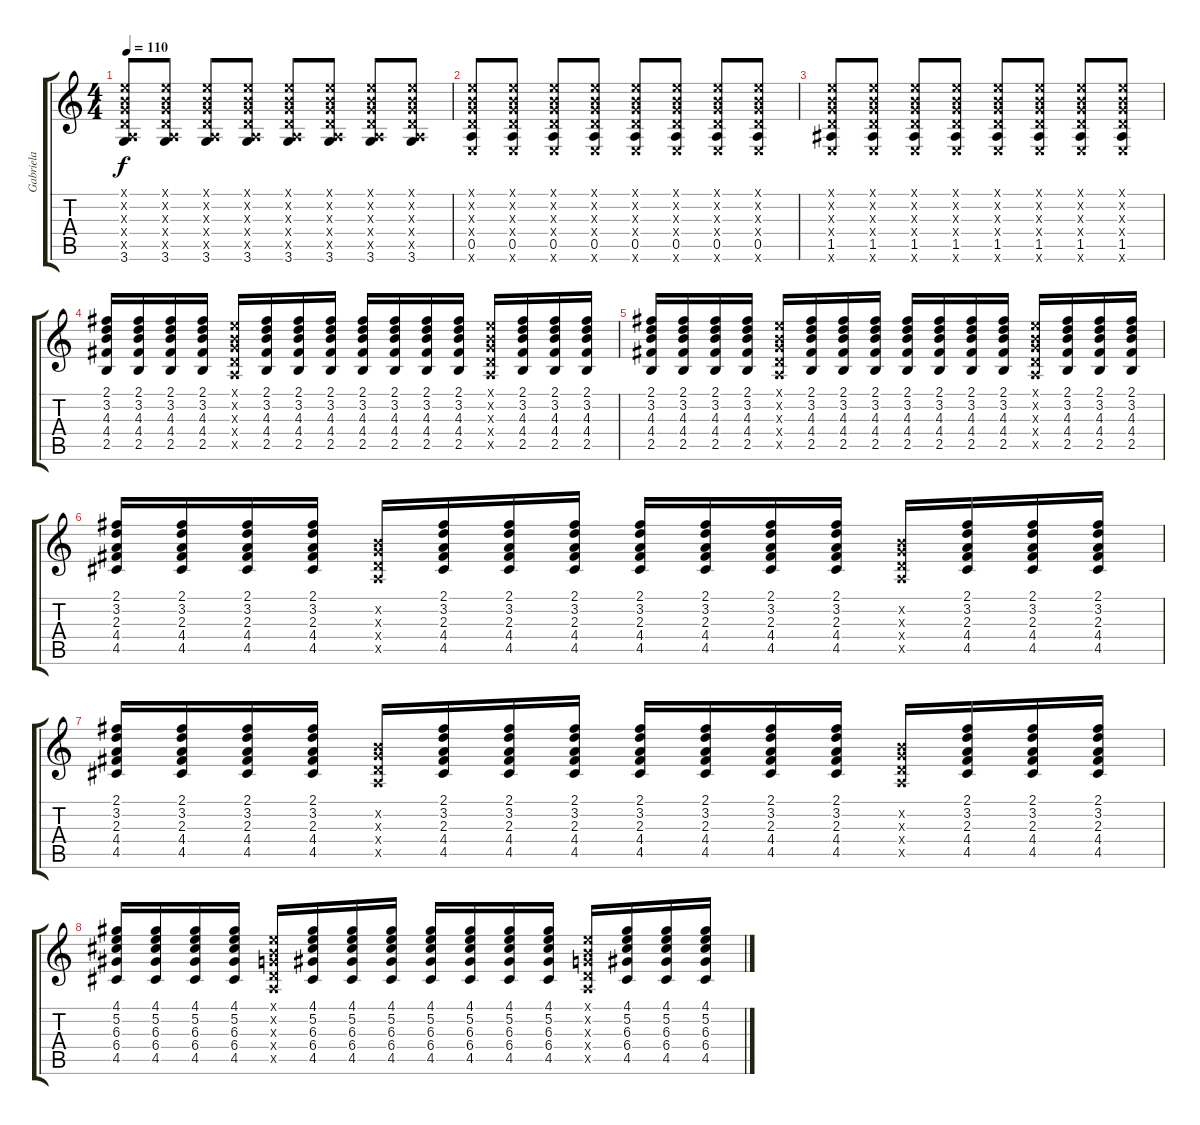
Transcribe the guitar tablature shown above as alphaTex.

\track ("Gabriela" "Gabriela") {instrument acousticguitarsteel}
\staff {score tabs}
\tuning (E4 B3 G3 D3 A2 E2) {hide}
\ts (4 4)
\tempo 110
\clef g2
\ks c
(0.1{x} 0.2{x} 0.3{x} 0.4{x} 0.5{x} 3.6).8{dy f} (0.1{x} 0.2{x} 0.3{x} 0.4{x} 0.5{x} 3.6).8 (0.1{x} 0.2{x} 0.3{x} 0.4{x} 0.5{x} 3.6).8 (0.1{x} 0.2{x} 0.3{x} 0.4{x} 0.5{x} 3.6).8 (0.1{x} 0.2{x} 0.3{x} 0.4{x} 0.5{x} 3.6).8 (0.1{x} 0.2{x} 0.3{x} 0.4{x} 0.5{x} 3.6).8 (0.1{x} 0.2{x} 0.3{x} 0.4{x} 0.5{x} 3.6).8 (0.1{x} 0.2{x} 0.3{x} 0.4{x} 0.5{x} 3.6).8 |
(0.1{x} 0.2{x} 0.3{x} 0.4{x} 0.5 0.6{x}).8 (0.1{x} 0.2{x} 0.3{x} 0.4{x} 0.5 0.6{x}).8 (0.1{x} 0.2{x} 0.3{x} 0.4{x} 0.5 0.6{x}).8 (0.1{x} 0.2{x} 0.3{x} 0.4{x} 0.5 0.6{x}).8 (0.1{x} 0.2{x} 0.3{x} 0.4{x} 0.5 0.6{x}).8 (0.1{x} 0.2{x} 0.3{x} 0.4{x} 0.5 0.6{x}).8 (0.1{x} 0.2{x} 0.3{x} 0.4{x} 0.5 0.6{x}).8 (0.1{x} 0.2{x} 0.3{x} 0.4{x} 0.5 0.6{x}).8 |
(0.1{x} 0.2{x} 0.3{x} 0.4{x} 1.5 0.6{x}).8 (0.1{x} 0.2{x} 0.3{x} 0.4{x} 1.5 0.6{x}).8 (0.1{x} 0.2{x} 0.3{x} 0.4{x} 1.5 0.6{x}).8 (0.1{x} 0.2{x} 0.3{x} 0.4{x} 1.5 0.6{x}).8 (0.1{x} 0.2{x} 0.3{x} 0.4{x} 1.5 0.6{x}).8 (0.1{x} 0.2{x} 0.3{x} 0.4{x} 1.5 0.6{x}).8 (0.1{x} 0.2{x} 0.3{x} 0.4{x} 1.5 0.6{x}).8 (0.1{x} 0.2{x} 0.3{x} 0.4{x} 1.5 0.6{x}).8 |
(2.1 3.2 4.3 4.4 2.5).16 (2.1 3.2 4.3 4.4 2.5).16 (2.1 3.2 4.3 4.4 2.5).16 (2.1 3.2 4.3 4.4 2.5).16 (0.1{x} 0.2{x} 0.3{x} 0.4{x} 0.5{x}).16 (2.1 3.2 4.3 4.4 2.5).16 (2.1 3.2 4.3 4.4 2.5).16 (2.1 3.2 4.3 4.4 2.5).16 (2.1 3.2 4.3 4.4 2.5).16 (2.1 3.2 4.3 4.4 2.5).16 (2.1 3.2 4.3 4.4 2.5).16 (2.1 3.2 4.3 4.4 2.5).16 (0.1{x} 0.2{x} 0.3{x} 0.4{x} 0.5{x}).16 (2.1 3.2 4.3 4.4 2.5).16 (2.1 3.2 4.3 4.4 2.5).16 (2.1 3.2 4.3 4.4 2.5).16 |
(2.1 3.2 4.3 4.4 2.5).16 (2.1 3.2 4.3 4.4 2.5).16 (2.1 3.2 4.3 4.4 2.5).16 (2.1 3.2 4.3 4.4 2.5).16 (0.1{x} 0.2{x} 0.3{x} 0.4{x} 0.5{x}).16 (2.1 3.2 4.3 4.4 2.5).16 (2.1 3.2 4.3 4.4 2.5).16 (2.1 3.2 4.3 4.4 2.5).16 (2.1 3.2 4.3 4.4 2.5).16 (2.1 3.2 4.3 4.4 2.5).16 (2.1 3.2 4.3 4.4 2.5).16 (2.1 3.2 4.3 4.4 2.5).16 (0.1{x} 0.2{x} 0.3{x} 0.4{x} 0.5{x}).16 (2.1 3.2 4.3 4.4 2.5).16 (2.1 3.2 4.3 4.4 2.5).16 (2.1 3.2 4.3 4.4 2.5).16 |
(2.1 3.2 2.3 4.4 4.5).16 (2.1 3.2 2.3 4.4 4.5).16 (2.1 3.2 2.3 4.4 4.5).16 (2.1 3.2 2.3 4.4 4.5).16 (0.2{x} 0.3{x} 0.4{x} 0.5{x}).16 (2.1 3.2 2.3 4.4 4.5).16 (2.1 3.2 2.3 4.4 4.5).16 (2.1 3.2 2.3 4.4 4.5).16 (2.1 3.2 2.3 4.4 4.5).16 (2.1 3.2 2.3 4.4 4.5).16 (2.1 3.2 2.3 4.4 4.5).16 (2.1 3.2 2.3 4.4 4.5).16 (0.2{x} 0.3{x} 0.4{x} 0.5{x}).16 (2.1 3.2 2.3 4.4 4.5).16 (2.1 3.2 2.3 4.4 4.5).16 (2.1 3.2 2.3 4.4 4.5).16 |
(2.1 3.2 2.3 4.4 4.5).16 (2.1 3.2 2.3 4.4 4.5).16 (2.1 3.2 2.3 4.4 4.5).16 (2.1 3.2 2.3 4.4 4.5).16 (0.2{x} 0.3{x} 0.4{x} 0.5{x}).16 (2.1 3.2 2.3 4.4 4.5).16 (2.1 3.2 2.3 4.4 4.5).16 (2.1 3.2 2.3 4.4 4.5).16 (2.1 3.2 2.3 4.4 4.5).16 (2.1 3.2 2.3 4.4 4.5).16 (2.1 3.2 2.3 4.4 4.5).16 (2.1 3.2 2.3 4.4 4.5).16 (0.2{x} 0.3{x} 0.4{x} 0.5{x}).16 (2.1 3.2 2.3 4.4 4.5).16 (2.1 3.2 2.3 4.4 4.5).16 (2.1 3.2 2.3 4.4 4.5).16 |
(4.1 5.2 6.3 6.4 4.5).16 (4.1 5.2 6.3 6.4 4.5).16 (4.1 5.2 6.3 6.4 4.5).16 (4.1 5.2 6.3 6.4 4.5).16 (0.1{x} 0.2{x} 0.3{x} 0.4{x} 0.5{x}).16 (4.1 5.2 6.3 6.4 4.5).16 (4.1 5.2 6.3 6.4 4.5).16 (4.1 5.2 6.3 6.4 4.5).16 (4.1 5.2 6.3 6.4 4.5).16 (4.1 5.2 6.3 6.4 4.5).16 (4.1 5.2 6.3 6.4 4.5).16 (4.1 5.2 6.3 6.4 4.5).16 (0.1{x} 0.2{x} 0.3{x} 0.4{x} 0.5{x}).16 (4.1 5.2 6.3 6.4 4.5).16 (4.1 5.2 6.3 6.4 4.5).16 (4.1 5.2 6.3 6.4 4.5).16
